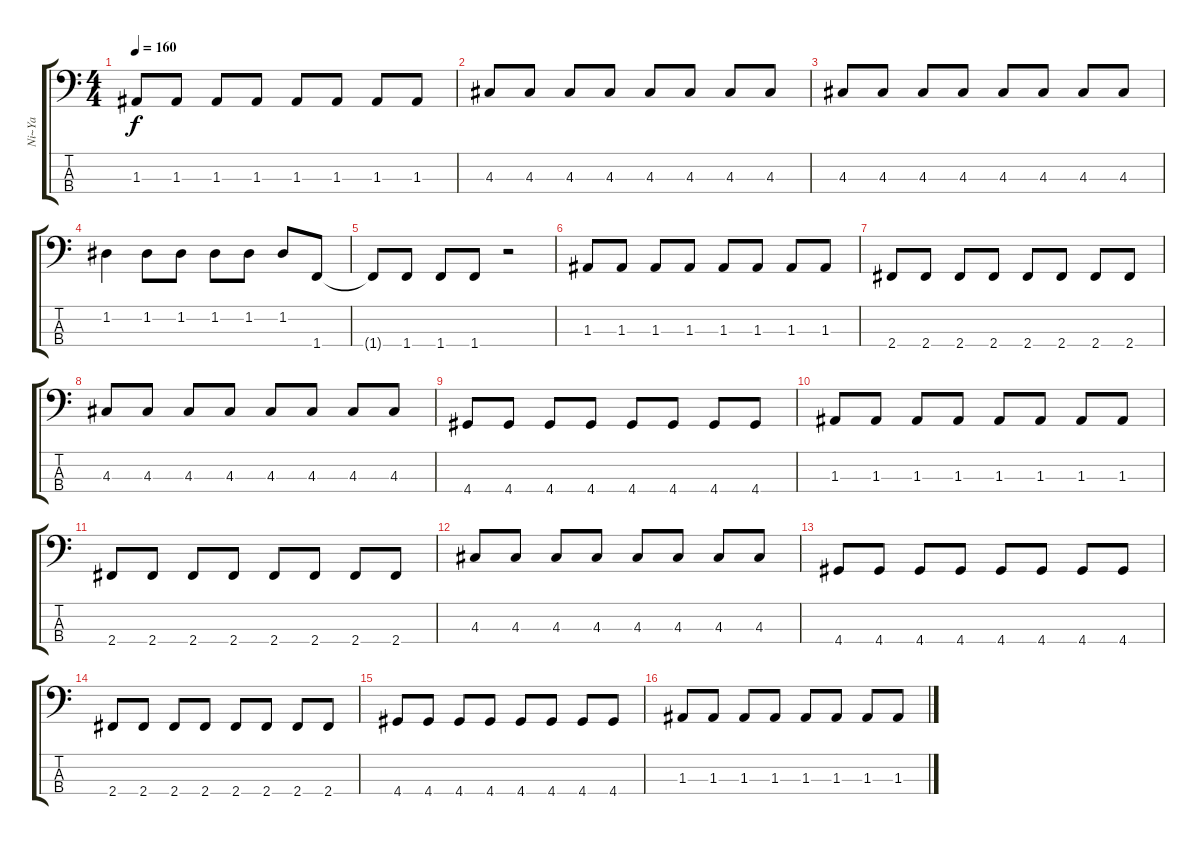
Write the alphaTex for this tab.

\track ("Ni~Ya" "Ni~Ya") {instrument electricbassfinger}
\staff {score tabs}
\tuning (G2 D2 A1 E1) {hide}
\ts (4 4)
\tempo 160
\clef f4
\ks c
1.3.8{dy f} 1.3.8 1.3.8 1.3.8 1.3.8 1.3.8 1.3.8 1.3.8 |
4.3.8 4.3.8 4.3.8 4.3.8 4.3.8 4.3.8 4.3.8 4.3.8 |
4.3.8 4.3.8 4.3.8 4.3.8 4.3.8 4.3.8 4.3.8 4.3.8 |
1.2.4 1.2.8 1.2.8 1.2.8 1.2.8 1.2.8 1.4.8 |
1.4{t}.8 1.4.8 1.4.8 1.4.8 r.2 |
1.3.8 1.3.8 1.3.8 1.3.8 1.3.8 1.3.8 1.3.8 1.3.8 |
2.4.8 2.4.8 2.4.8 2.4.8 2.4.8 2.4.8 2.4.8 2.4.8 |
4.3.8 4.3.8 4.3.8 4.3.8 4.3.8 4.3.8 4.3.8 4.3.8 |
4.4.8 4.4.8 4.4.8 4.4.8 4.4.8 4.4.8 4.4.8 4.4.8 |
1.3.8 1.3.8 1.3.8 1.3.8 1.3.8 1.3.8 1.3.8 1.3.8 |
2.4.8 2.4.8 2.4.8 2.4.8 2.4.8 2.4.8 2.4.8 2.4.8 |
4.3.8 4.3.8 4.3.8 4.3.8 4.3.8 4.3.8 4.3.8 4.3.8 |
4.4.8 4.4.8 4.4.8 4.4.8 4.4.8 4.4.8 4.4.8 4.4.8 |
2.4.8 2.4.8 2.4.8 2.4.8 2.4.8 2.4.8 2.4.8 2.4.8 |
4.4.8 4.4.8 4.4.8 4.4.8 4.4.8 4.4.8 4.4.8 4.4.8 |
1.3.8 1.3.8 1.3.8 1.3.8 1.3.8 1.3.8 1.3.8 1.3.8
